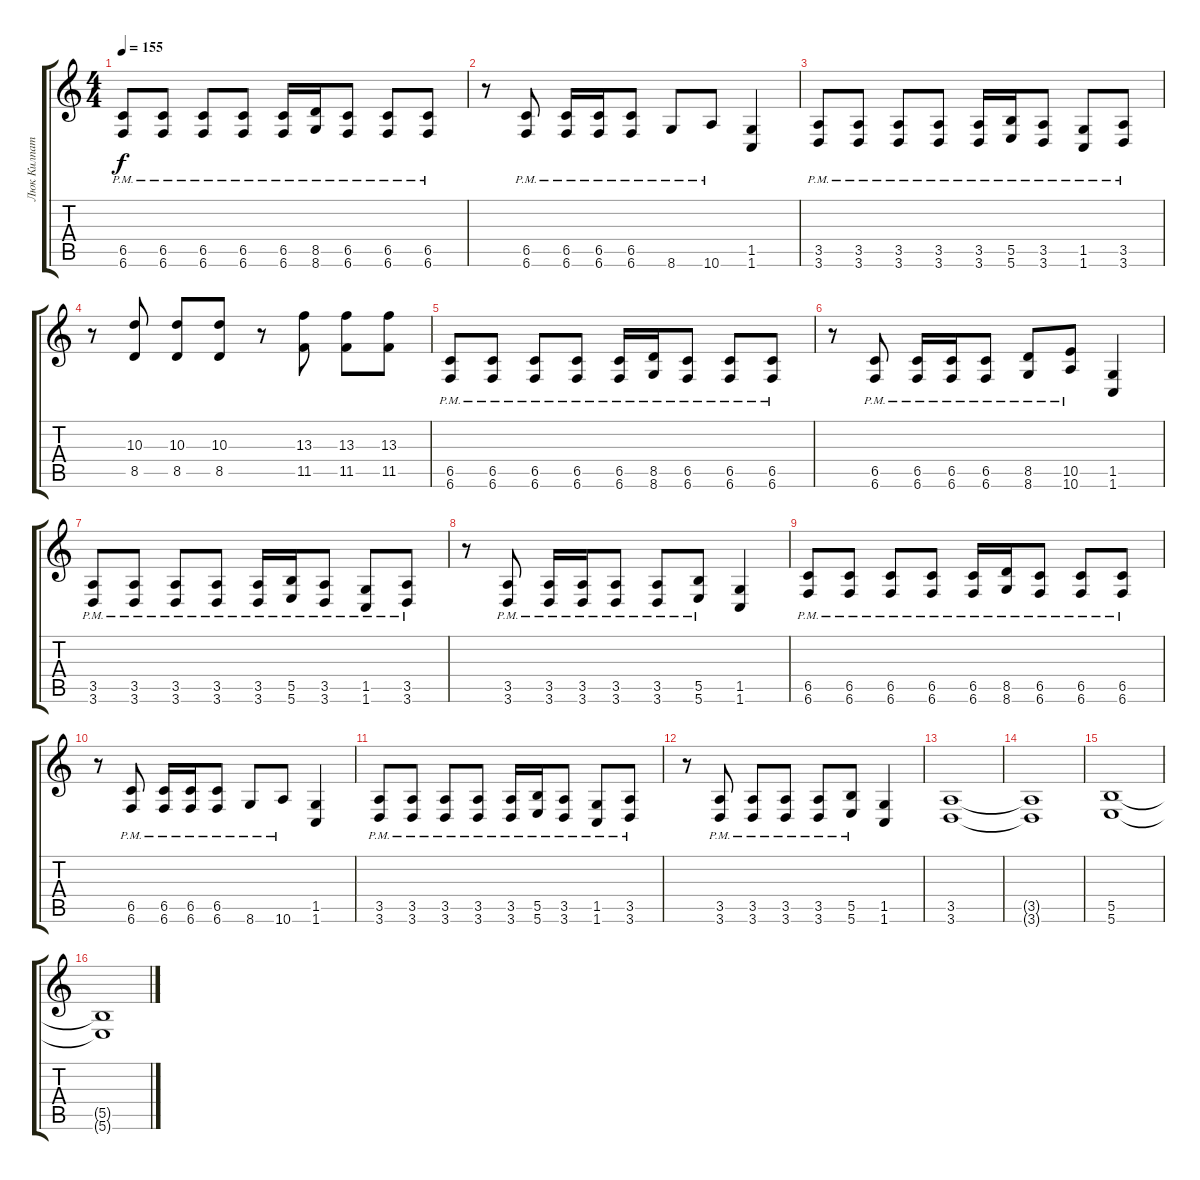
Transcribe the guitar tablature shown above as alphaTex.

\track ("Люк Килпатрик (дабл гитар)" "Люк Килпат") {instrument overdrivenguitar}
\staff {score tabs}
\tuning (Db4 Ab3 E3 B2 Gb2 B1) {hide}
\ts (4 4)
\tempo 155
\clef g2
\ks c
(6.5{pm} 6.6{pm}).8{dy f} (6.5{pm} 6.6{pm}).8 (6.5{pm} 6.6{pm}).8 (6.5{pm} 6.6{pm}).8 (6.5{pm} 6.6{pm}).16 (8.5{pm} 8.6{pm}).16 (6.5{pm} 6.6{pm}).8 (6.5{pm} 6.6{pm}).8 (6.5{pm} 6.6{pm}).8 |
r.8 (6.5{pm} 6.6{pm}).8 (6.5{pm} 6.6{pm}).16 (6.5{pm} 6.6{pm}).16 (6.5{pm} 6.6{pm}).8 8.6{pm}.8 10.6{pm}.8 (1.5 1.6).4 |
(3.5{pm} 3.6{pm}).8 (3.5{pm} 3.6{pm}).8 (3.5{pm} 3.6{pm}).8 (3.5{pm} 3.6{pm}).8 (3.5{pm} 3.6{pm}).16 (5.5{pm} 5.6{pm}).16 (3.5{pm} 3.6{pm}).8 (1.5{pm} 1.6{pm}).8 (3.5{pm} 3.6{pm}).8 |
r.8 (10.3 8.5).8 (10.3 8.5).8 (10.3 8.5).8 r.8 (13.3 11.5).8 (13.3 11.5).8 (13.3 11.5).8 |
(6.5{pm} 6.6{pm}).8 (6.5{pm} 6.6{pm}).8 (6.5{pm} 6.6{pm}).8 (6.5{pm} 6.6{pm}).8 (6.5{pm} 6.6{pm}).16 (8.5{pm} 8.6{pm}).16 (6.5{pm} 6.6{pm}).8 (6.5{pm} 6.6{pm}).8 (6.5{pm} 6.6{pm}).8 |
r.8 (6.5{pm} 6.6{pm}).8 (6.5{pm} 6.6{pm}).16 (6.5{pm} 6.6{pm}).16 (6.5{pm} 6.6{pm}).8 (8.5{pm} 8.6{pm}).8 (10.5{pm} 10.6{pm}).8 (1.5 1.6).4 |
(3.5{pm} 3.6{pm}).8 (3.5{pm} 3.6{pm}).8 (3.5{pm} 3.6{pm}).8 (3.5{pm} 3.6{pm}).8 (3.5{pm} 3.6{pm}).16 (5.5{pm} 5.6{pm}).16 (3.5{pm} 3.6{pm}).8 (1.5{pm} 1.6{pm}).8 (3.5{pm} 3.6{pm}).8 |
r.8 (3.5{pm} 3.6{pm}).8 (3.5{pm} 3.6{pm}).16 (3.5{pm} 3.6{pm}).16 (3.5{pm} 3.6{pm}).8 (3.5{pm} 3.6{pm}).8 (5.5{pm} 5.6{pm}).8 (1.5 1.6).4 |
(6.5{pm} 6.6{pm}).8 (6.5{pm} 6.6{pm}).8 (6.5{pm} 6.6{pm}).8 (6.5{pm} 6.6{pm}).8 (6.5{pm} 6.6{pm}).16 (8.5{pm} 8.6{pm}).16 (6.5{pm} 6.6{pm}).8 (6.5{pm} 6.6{pm}).8 (6.5{pm} 6.6{pm}).8 |
r.8 (6.5{pm} 6.6{pm}).8 (6.5{pm} 6.6{pm}).16 (6.5{pm} 6.6{pm}).16 (6.5{pm} 6.6{pm}).8 8.6{pm}.8 10.6{pm}.8 (1.5 1.6).4 |
(3.5{pm} 3.6{pm}).8 (3.5{pm} 3.6{pm}).8 (3.5{pm} 3.6{pm}).8 (3.5{pm} 3.6{pm}).8 (3.5{pm} 3.6{pm}).16 (5.5{pm} 5.6{pm}).16 (3.5{pm} 3.6{pm}).8 (1.5{pm} 1.6{pm}).8 (3.5{pm} 3.6{pm}).8 |
r.8 (3.5{pm} 3.6{pm}).8 (3.5{pm} 3.6{pm}).8 (3.5{pm} 3.6{pm}).8 (3.5{pm} 3.6{pm}).8 (5.5{pm} 5.6{pm}).8 (1.5 1.6).4 |
(3.5 3.6).1 |
(3.5{t} 3.6{t}).1 |
(5.5 5.6).1 |
(5.5{t} 5.6{t}).1
